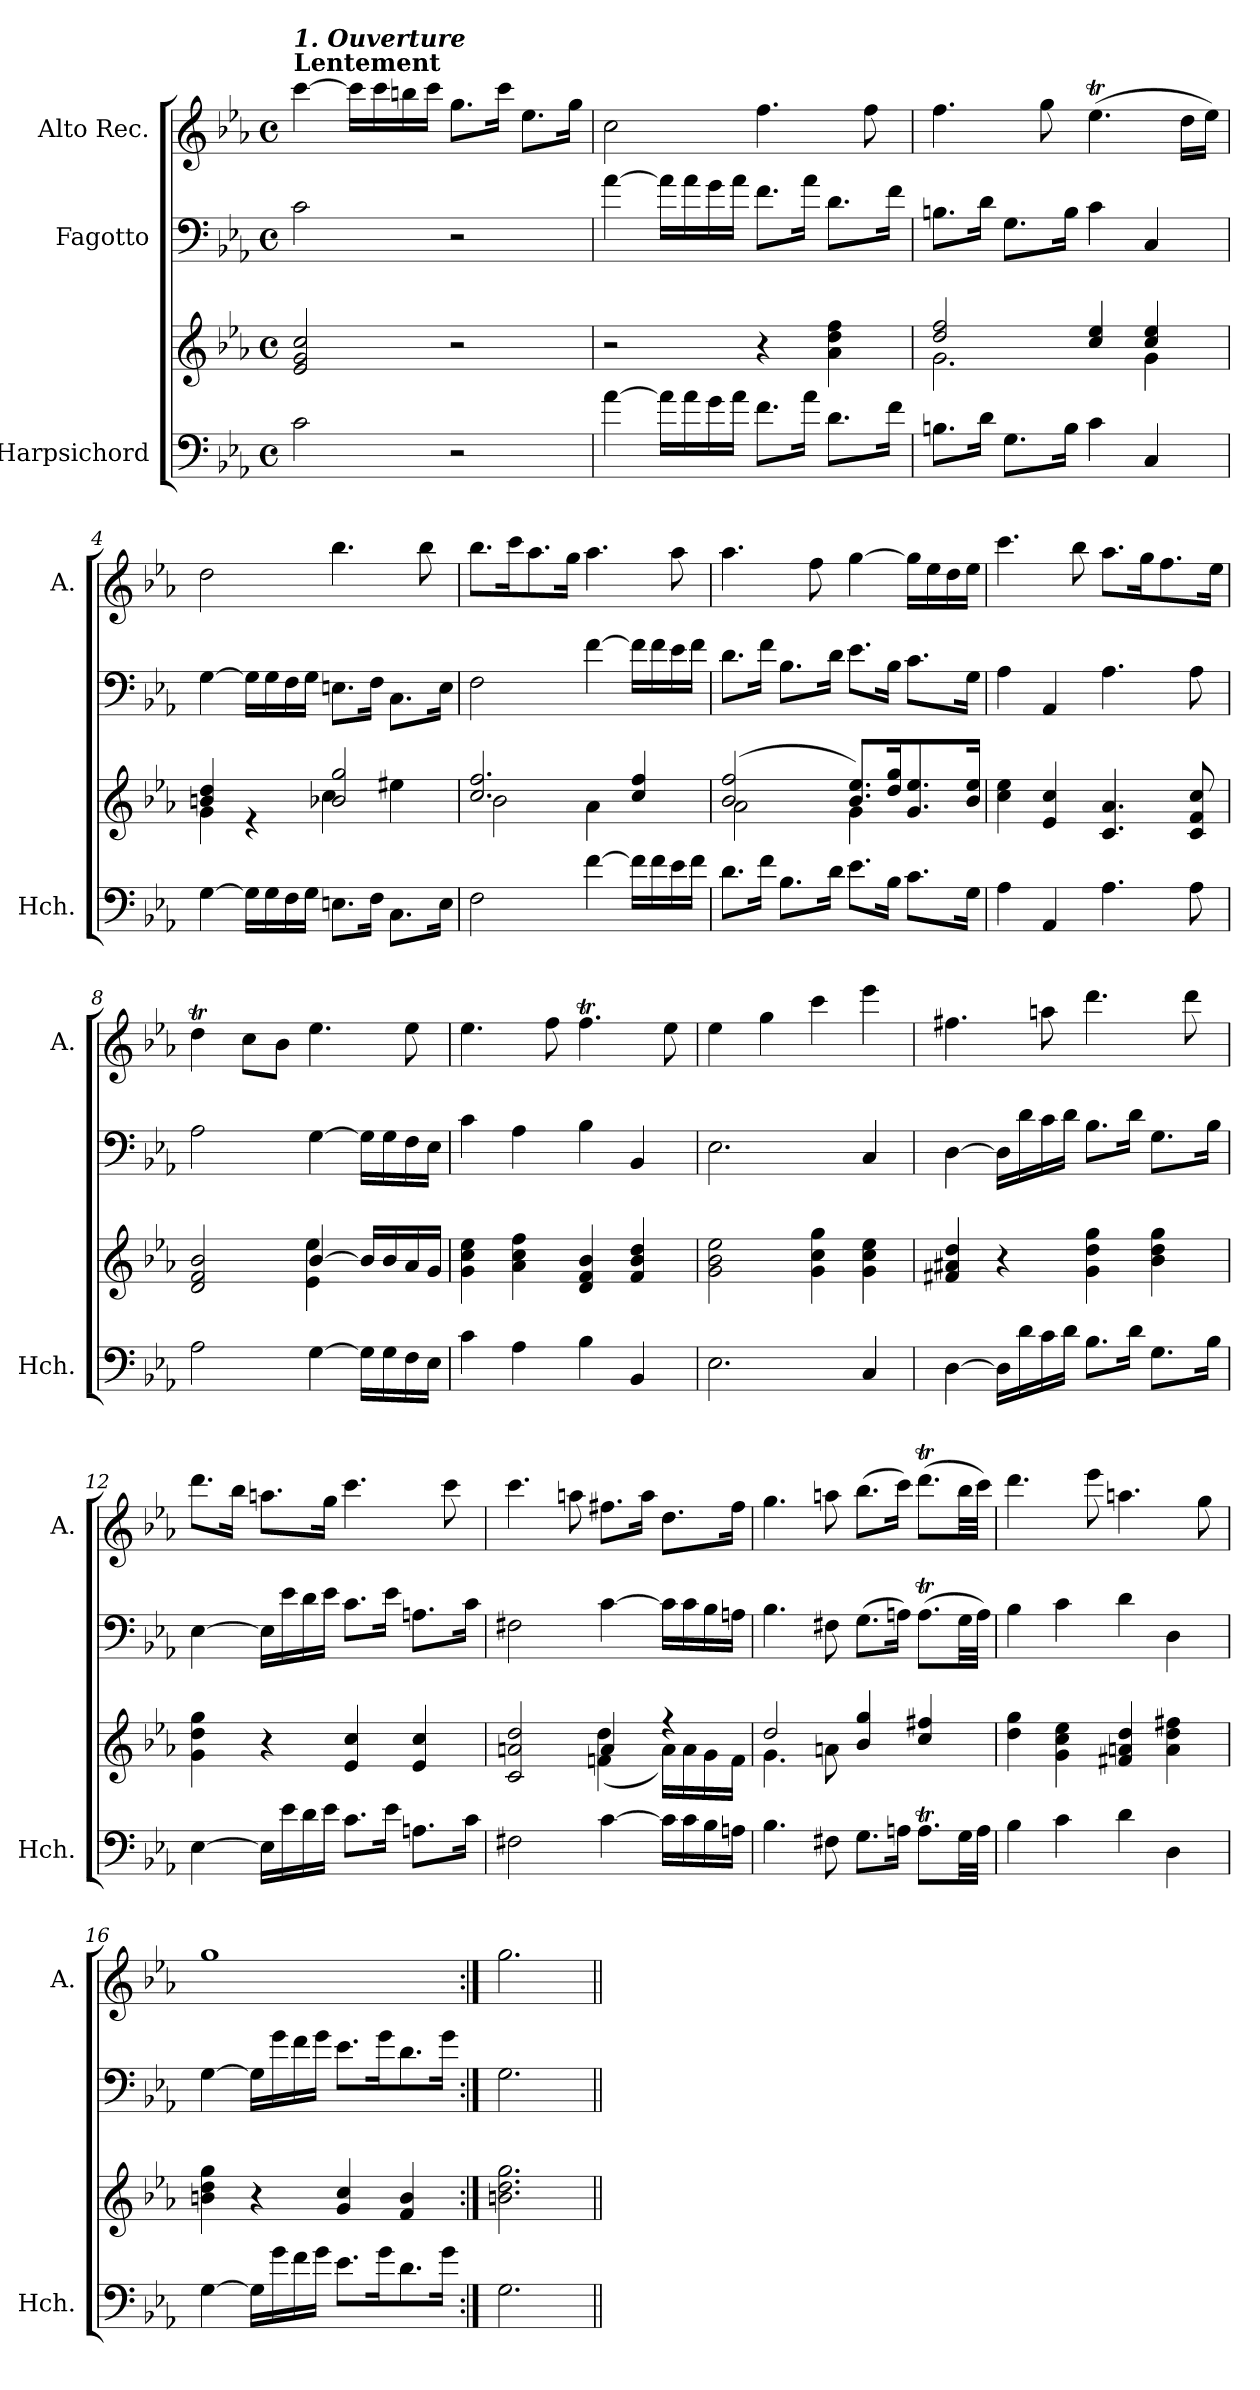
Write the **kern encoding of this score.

**kern	**kern	**kern	**kern
*part3	*part3	*part2	*part1
*staff4	*staff3	*staff2	*staff1
*I"Harpsichord	*	*I"Fagotto	*I"Alto Rec.
*I'Hch.	*	*	*I'A.
*clefF4	*clefG2	*clefF4	*clefG2
*k[b-e-a-]	*k[b-e-a-]	*k[b-e-a-]	*k[b-e-a-]
*M4/4	*M4/4	*M4/4	*M4/4
*met(c)	*met(c)	*met(c)	*met(c)
*MM80	*MM80	*MM80	*MM80
=1	=1	=1	=1
!	!	!	!LO:TX:a:B:t=Lentement
!	!	!	!LO:TX:a:Bi:t=1. Ouverture
2c\	2e-/ 2g/ 2cc/	2c\	[4ccc\
.	.	.	16ccc\LL]
.	.	.	16ccc\
.	.	.	16bbn\
.	.	.	16ccc\JJ
2r	2r	2r	8.gg\L
.	.	.	16ccc\Jk
.	.	.	8.ee-\L
.	.	.	16gg\Jk
=2	=2	=2	=2
[4a-\	2r	[4a-\	2cc\
16a-\LL]	.	16a-\LL]	.
16a-\	.	16a-\	.
16g\	.	16g\	.
16a-\JJ	.	16a-\JJ	.
8.f\L	4r	8.f\L	4.ff\
16a-\Jk	.	16a-\Jk	.
8.d\L	4a-\ 4dd\ 4ff\	8.d\L	.
.	.	.	8ff\
16f\Jk	.	16f\Jk	.
=3	=3	=3	=3
*	*^	*	*
8.Bn\L	2dd/ 2ff/	2.g\	8.Bn\L	4.ff\
16d\Jk	.	.	16d\Jk	.
8.G\L	.	.	8.G\L	.
.	.	.	.	8gg\
16B\Jk	.	.	16B\Jk	.
4c\	4cc/ 4ee-/	.	4c\	(4.ee-T\
4C/	4cc/ 4ee-/	4g\	4C/	.
.	.	.	.	16dd\LL
.	.	.	.	16ee-\JJ)
=4	=4	=4	=4	=4
[4G\	4bn/ 4dd/	4g\	[4G\	2dd\
16G\LL]	4re	4ryy	16G\LL]	.
16G\	.	.	16G\	.
16F\	.	.	16F\	.
16G\JJ	.	.	16G\JJ	.
8.En\L	2b-X/ 2gg/	4cc\	8.En\L	4.bb-\
16F\Jk	.	.	16F\Jk	.
8.C\L	.	4ee#X\	8.C\L	.
.	.	.	.	8bb-\
16E\Jk	.	.	16E\Jk	.
=5	=5	=5	=5	=5
2F\	2.cc/ 2.ff/	2b-\	2F\	8.bb-\L
.	.	.	.	16ccc\K
.	.	.	.	8.aa-\
.	.	.	.	16gg\Jk
[4f\	.	4a-\	[4f\	4.aa-\
16f\LL]	4cc/ 4ff/	4ryy	16f\LL]	.
16f\	.	.	16f\	.
16e-\	.	.	16e-\	8aa-\
16f\JJ	.	.	16f\JJ	.
!!LO:LB:g=z
=6	=6	=6	=6	=6
8.d\L	(2b-/ 2ff/	2a-\	8.d\L	4.aa-\
16f\Jk	.	.	16f\Jk	.
8.B-\L	.	.	8.B-\L	.
.	.	.	.	8ff\
16d\Jk	.	.	16d\Jk	.
8.e-\L	8.b-/ 8.ee-/L)	4g\	8.e-\L	[4gg\
16B-\Jk	16dd/ 16gg/K	.	16B-\Jk	.
8.c\L	8.g/ 8.ee-/	4ryy	8.c\L	16gg\LL]
.	.	.	.	16ee-\
.	.	.	.	16dd\
16G\Jk	16b-/ 16ee-/Jk	.	16G\Jk	16ee-\JJ
*	*v	*v	*	*
=7	=7	=7	=7
4A-\	4cc\ 4ee-\	4A-\	4.ccc\
4AA-/	4e-/ 4cc/	4AA-/	.
.	.	.	8bb-\
4.A-\	4.c/ 4.a-/	4.A-\	8.aa-\L
.	.	.	16gg\K
.	.	.	8.ff\
8A-\	8c/ 8f/ 8cc/	8A-\	.
.	.	.	16ee-\Jk
=8	=8	=8	=8
*	*^	*	*
2A-\	2d/ 2f/ 2b-/	2ryy	2A-\	4ddt\
.	.	.	.	8cc\L
.	.	.	.	8b-\J
[4G\	[4b-/	4e-\ 4ee-\	[4G\	4.ee-\
16G\LL]	16b-/LL]	4ryy	16G\LL]	.
16G\	16b-/	.	16G\	.
16F\	16a-/	.	16F\	8ee-\
16E-\JJ	16g/JJ	.	16E-\JJ	.
*	*v	*v	*	*
=9	=9	=9	=9
4c\	4g\ 4cc\ 4ee-\	4c\	4.ee-\
4A-\	4a-\ 4cc\ 4ff\	4A-\	.
.	.	.	8ff\
4B-\	4d/ 4f/ 4b-/	4B-\	4.ffT\
4BB-/	4f/ 4b-/ 4dd/	4BB-/	.
.	.	.	8ee-\
=10	=10	=10	=10
2.E-\	2g\ 2b-\ 2ee-\	2.E-\	4ee-\
.	.	.	4gg\
.	4g\ 4cc\ 4gg\	.	4ccc\
4C/	4g\ 4cc\ 4ee-\	4C/	4eee-\
=11	=11	=11	=11
[4D\	4f#X/ 4a#X/ 4dd/	[4D\	4.ff#X\
16D\LL]	4r	16D\LL]	.
16d\	.	16d\	.
16c\	.	16c\	8aan\
16d\JJ	.	16d\JJ	.
8.B-\L	4g\ 4dd\ 4gg\	8.B-\L	4.ddd\
16d\Jk	.	16d\Jk	.
8.G\L	4b-\ 4dd\ 4gg\	8.G\L	.
.	.	.	8ddd\
16B-\Jk	.	16B-\Jk	.
!!LO:LB:g=z
=12	=12	=12	=12
[4E-\	4g\ 4dd\ 4gg\	[4E-\	8.ddd\L
.	.	.	16bb-\Jk
16E-\LL]	4r	16E-\LL]	8.aan\L
16e-\	.	16e-\	.
16d\	.	16d\	.
16e-\JJ	.	16e-\JJ	16gg\Jk
8.c\L	4e-/ 4cc/	8.c\L	4.ccc\
16e-\Jk	.	16e-\Jk	.
8.An\L	4e-/ 4cc/	8.An\L	.
.	.	.	8ccc\
16c\Jk	.	16c\Jk	.
=13	=13	=13	=13
*	*^	*	*
2F#X\	2c/ 2an/ 2dd/	2ryy	2F#X\	4.ccc\
.	.	.	.	8aan\
[4c\	4a/	(4fn\ 4dd\	[4c\	8.ff#X\L
.	.	.	.	16aa\Jk
16c\LL]	4r	16a\LL)	16c\LL]	8.dd\L
16c\	.	16a\	16c\	.
16B-\	.	16g\	16B-\	.
16An\JJ	.	16f\JJ	16An\JJ	16ff#\Jk
=14	=14	=14	=14	=14
4.B-\	2dd/	4.g\	4.B-\	4.gg\
8F#X\	.	8an\	8F#X\	8aan\
8.G\L	4b-/ 4gg/	2ryy	(8.G\L	(8.bb-\L
16An\Jk	.	.	16An\Jk)	16ccc\Jk)
8.At\L	4cc/ 4ff#X/	.	(8.At\L	(8.dddt\L
32G\LL	.	.	32G\LL	32bb-\LL
32A\JJJ	.	.	32A\JJJ)	32ccc\JJJ)
*	*v	*v	*	*
=15	=15	=15	=15
4B-\	4dd\ 4gg\	4B-\	4.ddd\
4c\	4g\ 4cc\ 4ee-\	4c\	.
.	.	.	8eee-\
4d\	4f#X/ 4an/ 4dd/	4d\	4.aan\
4D\	4a\ 4dd\ 4ff#X\	4D\	.
.	.	.	8gg\
=16	=16	=16	=16
[4G\	4bn\ 4dd\ 4gg\	[4G\	1gg
16G\LL]	4r	16G\LL]	.
16g\	.	16g\	.
16f\	.	16f\	.
16g\JJ	.	16g\JJ	.
8.e-\L	4g/ 4cc/	8.e-\L	.
16g\K	.	16g\K	.
8.d\	4f/ 4b/	8.d\	.
16g\Jk	.	16g\Jk	.
=17:|!	=17:|!	=17:|!	=17:|!
2.G\	2.bn\ 2.dd\ 2.gg\	2.G\	2.gg\
=||	=||	=||	=||
*-	*-	*-	*-
